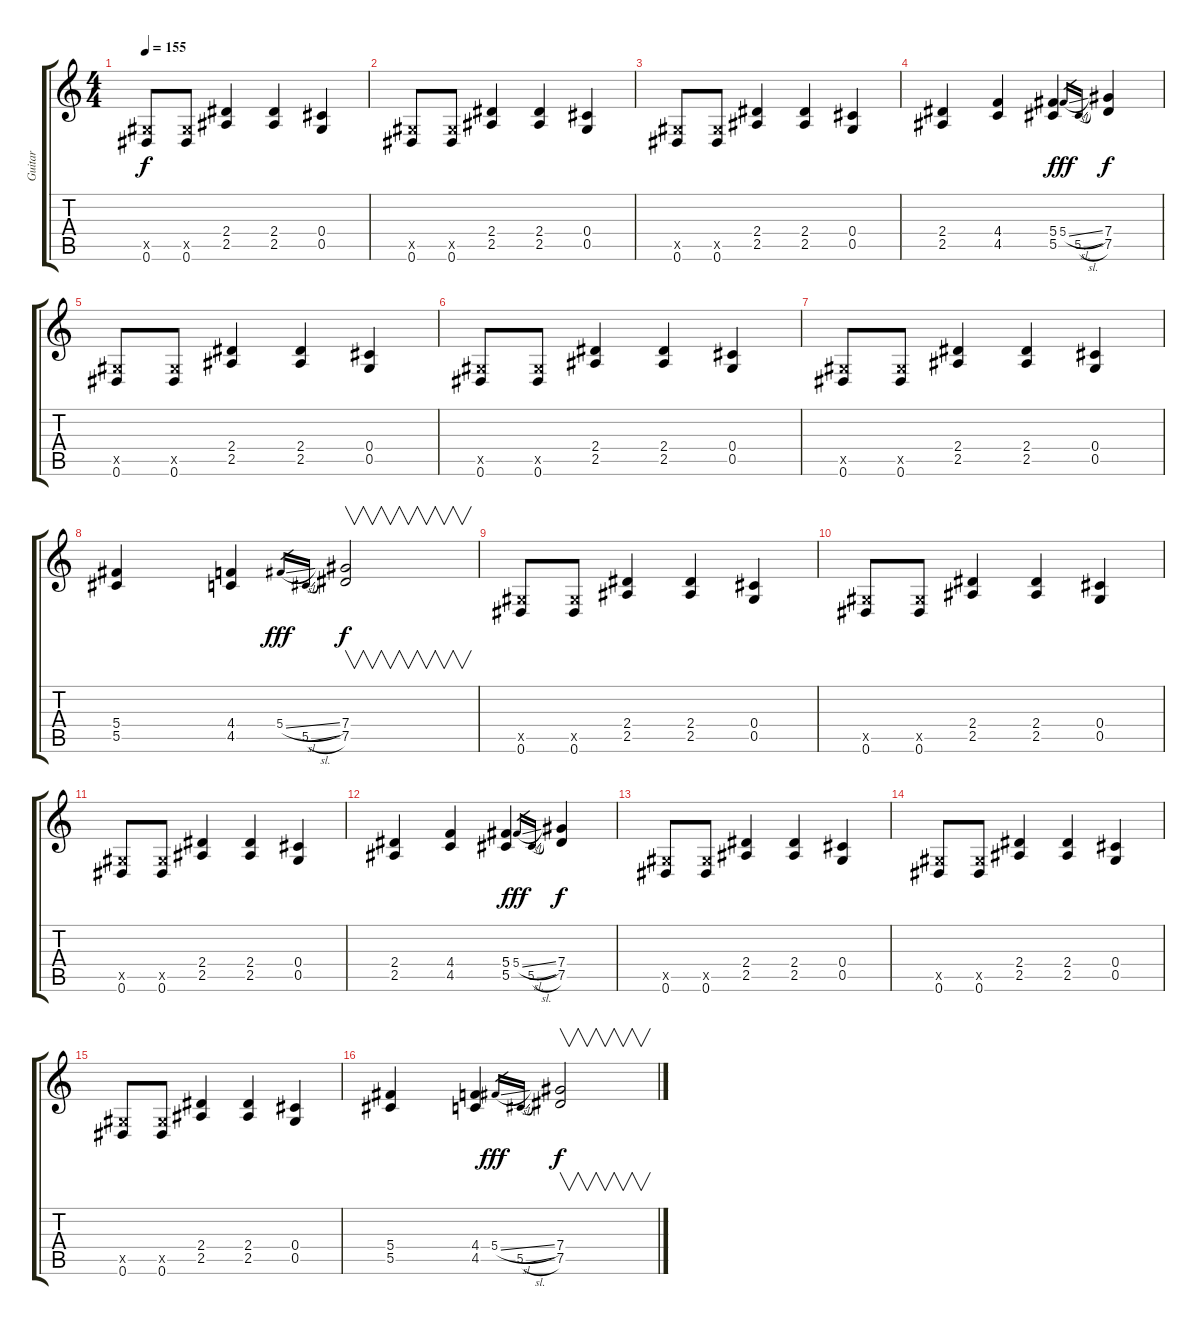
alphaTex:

\track ("Guitar" "Guitar") {instrument distortionguitar}
\staff {score tabs}
\tuning (Eb4 Bb3 Gb3 Db3 Ab2 Eb2) {hide}
\ts (4 4)
\tempo 155
\clef g2
\ks c
(0.5{x} 0.6).8{dy f} (0.5{x} 0.6).8 (2.4 2.5).4 (2.4 2.5).4 (0.4 0.5).4 |
(0.5{x} 0.6).8 (0.5{x} 0.6).8 (2.4 2.5).4 (2.4 2.5).4 (0.4 0.5).4 |
(0.5{x} 0.6).8 (0.5{x} 0.6).8 (2.4 2.5).4 (2.4 2.5).4 (0.4 0.5).4 |
(2.4 2.5).4 (4.4 4.5).4 (5.4 5.5).4 5.4{sl}.16{gr dy fff} 5.5{sl}.16{gr} (7.4 7.5).4{dy f} |
(0.5{x} 0.6).8 (0.5{x} 0.6).8 (2.4 2.5).4 (2.4 2.5).4 (0.4 0.5).4 |
(0.5{x} 0.6).8 (0.5{x} 0.6).8 (2.4 2.5).4 (2.4 2.5).4 (0.4 0.5).4 |
(0.5{x} 0.6).8 (0.5{x} 0.6).8 (2.4 2.5).4 (2.4 2.5).4 (0.4 0.5).4 |
(5.4 5.5).4 (4.4 4.5).4 5.4{sl}.16{gr dy fff} 5.5{sl}.16{gr} (7.4 7.5).2{v dy f} |
(0.5{x} 0.6).8 (0.5{x} 0.6).8 (2.4 2.5).4 (2.4 2.5).4 (0.4 0.5).4 |
(0.5{x} 0.6).8 (0.5{x} 0.6).8 (2.4 2.5).4 (2.4 2.5).4 (0.4 0.5).4 |
(0.5{x} 0.6).8 (0.5{x} 0.6).8 (2.4 2.5).4 (2.4 2.5).4 (0.4 0.5).4 |
(2.4 2.5).4 (4.4 4.5).4 (5.4 5.5).4 5.4{sl}.16{gr dy fff} 5.5{sl}.16{gr} (7.4 7.5).4{dy f} |
(0.5{x} 0.6).8 (0.5{x} 0.6).8 (2.4 2.5).4 (2.4 2.5).4 (0.4 0.5).4 |
(0.5{x} 0.6).8 (0.5{x} 0.6).8 (2.4 2.5).4 (2.4 2.5).4 (0.4 0.5).4 |
(0.5{x} 0.6).8 (0.5{x} 0.6).8 (2.4 2.5).4 (2.4 2.5).4 (0.4 0.5).4 |
(5.4 5.5).4 (4.4 4.5).4 5.4{sl}.16{gr dy fff} 5.5{sl}.16{gr} (7.4 7.5).2{v dy f}
